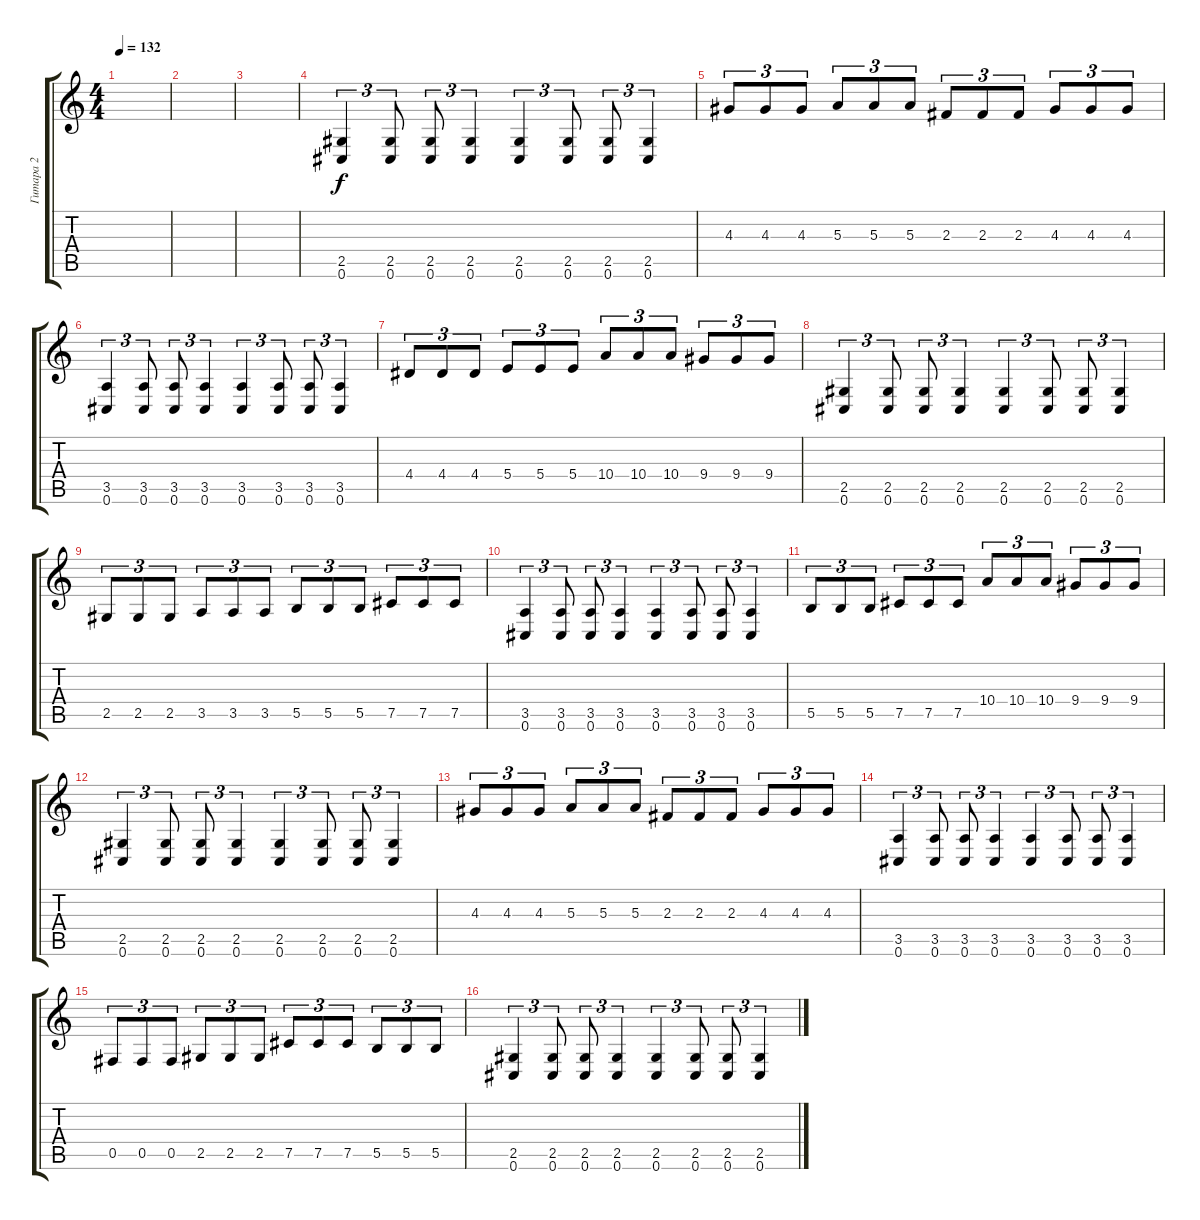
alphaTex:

\track ("Гитара 2" "Гитара 2") {instrument distortionguitar}
\staff {score tabs}
\tuning (Db4 Ab3 E3 B2 Gb2 Db2) {hide}
\ts (4 4)
\tempo 132
\clef g2
\ks c
|
|
|
(2.5 0.6).4{tu (3 2)} (2.5 0.6).8{tu (3 2)} (2.5 0.6).8{tu (3 2)} (2.5 0.6).4{tu (3 2)} (2.5 0.6).4{tu (3 2)} (2.5 0.6).8{tu (3 2)} (2.5 0.6).8{tu (3 2)} (2.5 0.6).4{tu (3 2)} |
4.3.8{tu (3 2)} 4.3.8{tu (3 2)} 4.3.8{tu (3 2)} 5.3.8{tu (3 2)} 5.3.8{tu (3 2)} 5.3.8{tu (3 2)} 2.3.8{tu (3 2)} 2.3.8{tu (3 2)} 2.3.8{tu (3 2)} 4.3.8{tu (3 2)} 4.3.8{tu (3 2)} 4.3.8{tu (3 2)} |
(3.5 0.6).4{tu (3 2)} (3.5 0.6).8{tu (3 2)} (3.5 0.6).8{tu (3 2)} (3.5 0.6).4{tu (3 2)} (3.5 0.6).4{tu (3 2)} (3.5 0.6).8{tu (3 2)} (3.5 0.6).8{tu (3 2)} (3.5 0.6).4{tu (3 2)} |
4.4.8{tu (3 2)} 4.4.8{tu (3 2)} 4.4.8{tu (3 2)} 5.4.8{tu (3 2)} 5.4.8{tu (3 2)} 5.4.8{tu (3 2)} 10.4.8{tu (3 2)} 10.4.8{tu (3 2)} 10.4.8{tu (3 2)} 9.4.8{tu (3 2)} 9.4.8{tu (3 2)} 9.4.8{tu (3 2)} |
(2.5 0.6).4{tu (3 2)} (2.5 0.6).8{tu (3 2)} (2.5 0.6).8{tu (3 2)} (2.5 0.6).4{tu (3 2)} (2.5 0.6).4{tu (3 2)} (2.5 0.6).8{tu (3 2)} (2.5 0.6).8{tu (3 2)} (2.5 0.6).4{tu (3 2)} |
2.5.8{tu (3 2)} 2.5.8{tu (3 2)} 2.5.8{tu (3 2)} 3.5.8{tu (3 2)} 3.5.8{tu (3 2)} 3.5.8{tu (3 2)} 5.5.8{tu (3 2)} 5.5.8{tu (3 2)} 5.5.8{tu (3 2)} 7.5.8{tu (3 2)} 7.5.8{tu (3 2)} 7.5.8{tu (3 2)} |
(3.5 0.6).4{tu (3 2)} (3.5 0.6).8{tu (3 2)} (3.5 0.6).8{tu (3 2)} (3.5 0.6).4{tu (3 2)} (3.5 0.6).4{tu (3 2)} (3.5 0.6).8{tu (3 2)} (3.5 0.6).8{tu (3 2)} (3.5 0.6).4{tu (3 2)} |
5.5.8{tu (3 2)} 5.5.8{tu (3 2)} 5.5.8{tu (3 2)} 7.5.8{tu (3 2)} 7.5.8{tu (3 2)} 7.5.8{tu (3 2)} 10.4.8{tu (3 2)} 10.4.8{tu (3 2)} 10.4.8{tu (3 2)} 9.4.8{tu (3 2)} 9.4.8{tu (3 2)} 9.4.8{tu (3 2)} |
(2.5 0.6).4{tu (3 2)} (2.5 0.6).8{tu (3 2)} (2.5 0.6).8{tu (3 2)} (2.5 0.6).4{tu (3 2)} (2.5 0.6).4{tu (3 2)} (2.5 0.6).8{tu (3 2)} (2.5 0.6).8{tu (3 2)} (2.5 0.6).4{tu (3 2)} |
4.3.8{tu (3 2)} 4.3.8{tu (3 2)} 4.3.8{tu (3 2)} 5.3.8{tu (3 2)} 5.3.8{tu (3 2)} 5.3.8{tu (3 2)} 2.3.8{tu (3 2)} 2.3.8{tu (3 2)} 2.3.8{tu (3 2)} 4.3.8{tu (3 2)} 4.3.8{tu (3 2)} 4.3.8{tu (3 2)} |
(3.5 0.6).4{tu (3 2)} (3.5 0.6).8{tu (3 2)} (3.5 0.6).8{tu (3 2)} (3.5 0.6).4{tu (3 2)} (3.5 0.6).4{tu (3 2)} (3.5 0.6).8{tu (3 2)} (3.5 0.6).8{tu (3 2)} (3.5 0.6).4{tu (3 2)} |
0.5.8{tu (3 2)} 0.5.8{tu (3 2)} 0.5.8{tu (3 2)} 2.5.8{tu (3 2)} 2.5.8{tu (3 2)} 2.5.8{tu (3 2)} 7.5.8{tu (3 2)} 7.5.8{tu (3 2)} 7.5.8{tu (3 2)} 5.5.8{tu (3 2)} 5.5.8{tu (3 2)} 5.5.8{tu (3 2)} |
(2.5 0.6).4{tu (3 2)} (2.5 0.6).8{tu (3 2)} (2.5 0.6).8{tu (3 2)} (2.5 0.6).4{tu (3 2)} (2.5 0.6).4{tu (3 2)} (2.5 0.6).8{tu (3 2)} (2.5 0.6).8{tu (3 2)} (2.5 0.6).4{tu (3 2)}
